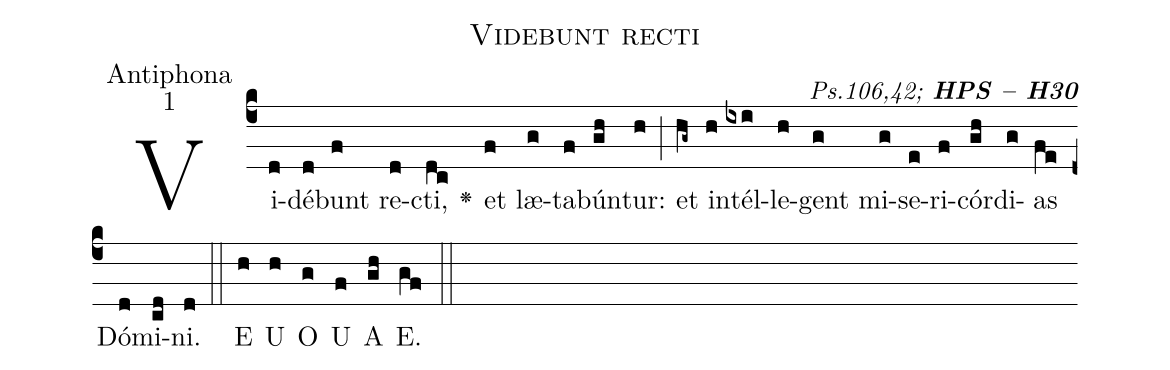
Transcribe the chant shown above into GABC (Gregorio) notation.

name:Videbunt recti;
office-part:Antiphona;
mode:1;
commentary: {\itshape\mdseries Ps.106,42;\/} {\bfseries HPS -- H30};
%%
(c4)Vi(d)dé(d)bunt(f) re(d)cti,(dc) <v>\greheightstar</v>() et(f) læ(g)ta(f)bún(gh)tur:(h) (;) et(hg~) in(h)tél(ixi)le(h)gent(g) mi(g)se(e)ri(f)cór(gh)di(g)as(fe) Dó(d)mi(cd)ni.(d) (::) E(h) U(h) O(g) U(f) A(gh) E.(gf) (::)
